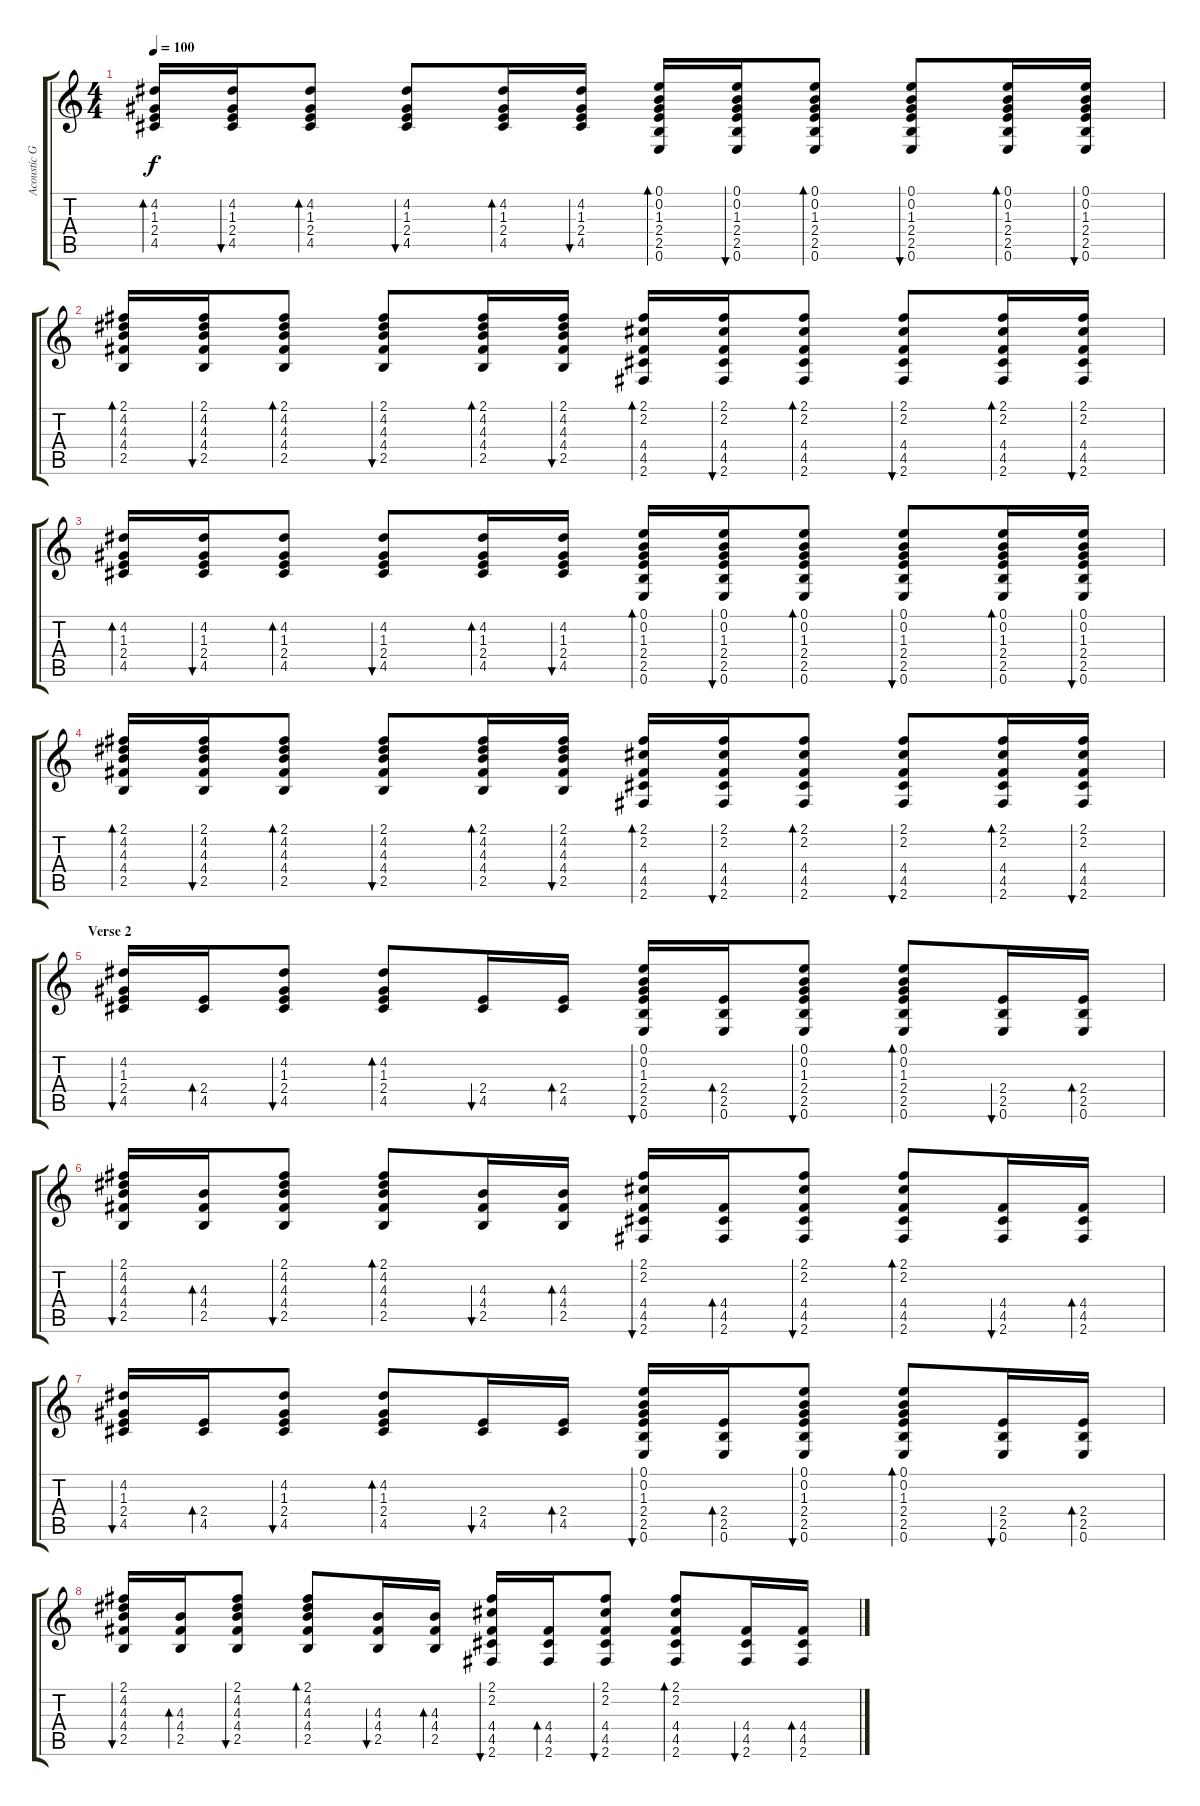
\track ("Acoustic Gtr" "Acoustic G") {instrument acousticguitarsteel}
\staff {score tabs}
\tuning (E4 B3 G3 D3 A2 E2) {hide}
\ts (4 4)
\tempo 100
\clef g2
\ks c
(4.2 1.3 2.4 4.5).16{bd 30 dy f volume 8} (4.2 1.3 2.4 4.5).16{bu 60} (4.2 1.3 2.4 4.5).8{bd 60} (4.2 1.3 2.4 4.5).8{bu 30} (4.2 1.3 2.4 4.5).16{bd 30} (4.2 1.3 2.4 4.5).16{bu 30} (0.1 0.2 1.3 2.4 2.5 0.6).16{bd 30} (0.1 0.2 1.3 2.4 2.5 0.6).16{bu 30} (0.1 0.2 1.3 2.4 2.5 0.6).8{bd 30} (0.1 0.2 1.3 2.4 2.5 0.6).8{bu 30} (0.1 0.2 1.3 2.4 2.5 0.6).16{bd 30} (0.1 0.2 1.3 2.4 2.5 0.6).16{bu 30} |
(2.1 4.2 4.3 4.4 2.5).16{bd 30} (2.1 4.2 4.3 4.4 2.5).16{bu 30} (2.1 4.2 4.3 4.4 2.5).8{bd 30} (2.1 4.2 4.3 4.4 2.5).8{bu 30} (2.1 4.2 4.3 4.4 2.5).16{bd 30} (2.1 4.2 4.3 4.4 2.5).16{bu 30} (2.1 2.2 4.4 4.5 2.6).16{bd 30} (2.1 2.2 4.4 4.5 2.6).16{bu 30} (2.1 2.2 4.4 4.5 2.6).8{bd 30} (2.1 2.2 4.4 4.5 2.6).8{bu 30} (2.1 2.2 4.4 4.5 2.6).16{bd 30} (2.1 2.2 4.4 4.5 2.6).16{bu 30} |
(4.2 1.3 2.4 4.5).16{bd 30} (4.2 1.3 2.4 4.5).16{bu 60} (4.2 1.3 2.4 4.5).8{bd 60} (4.2 1.3 2.4 4.5).8{bu 30} (4.2 1.3 2.4 4.5).16{bd 30} (4.2 1.3 2.4 4.5).16{bu 30} (0.1 0.2 1.3 2.4 2.5 0.6).16{bd 30} (0.1 0.2 1.3 2.4 2.5 0.6).16{bu 30} (0.1 0.2 1.3 2.4 2.5 0.6).8{bd 30} (0.1 0.2 1.3 2.4 2.5 0.6).8{bu 30} (0.1 0.2 1.3 2.4 2.5 0.6).16{bd 30} (0.1 0.2 1.3 2.4 2.5 0.6).16{bu 30} |
(2.1 4.2 4.3 4.4 2.5).16{bd 30} (2.1 4.2 4.3 4.4 2.5).16{bu 30} (2.1 4.2 4.3 4.4 2.5).8{bd 30} (2.1 4.2 4.3 4.4 2.5).8{bu 30} (2.1 4.2 4.3 4.4 2.5).16{bd 30} (2.1 4.2 4.3 4.4 2.5).16{bu 30} (2.1 2.2 4.4 4.5 2.6).16{bd 30} (2.1 2.2 4.4 4.5 2.6).16{bu 30} (2.1 2.2 4.4 4.5 2.6).8{bd 30} (2.1 2.2 4.4 4.5 2.6).8{bu 30} (2.1 2.2 4.4 4.5 2.6).16{bd 30} (2.1 2.2 4.4 4.5 2.6).16{bu 30} |
\section ("" "Verse 2")
(4.2 1.3 2.4 4.5).16{bu 30 volume 5} (2.4 4.5).16{bd 30} (4.2 1.3 2.4 4.5).8{bu 30} (4.2 1.3 2.4 4.5).8{bd 30} (2.4 4.5).16{bu 30} (2.4 4.5).16{bd 30} (0.1 0.2 1.3 2.4 2.5 0.6).16{bu 30} (2.4 2.5 0.6).16{bd 30} (0.1 0.2 1.3 2.4 2.5 0.6).8{bu 30} (0.1 0.2 1.3 2.4 2.5 0.6).8{bd 30} (2.4 2.5 0.6).16{bu 30} (2.4 2.5 0.6).16{bd 30} |
(2.1 4.2 4.3 4.4 2.5).16{bu 30} (4.3 4.4 2.5).16{bd 30} (2.1 4.2 4.3 4.4 2.5).8{bu 30} (2.1 4.2 4.3 4.4 2.5).8{bd 30} (4.3 4.4 2.5).16{bu 30} (4.3 4.4 2.5).16{bd 30} (2.1 2.2 4.4 4.5 2.6).16{bu 30} (4.4 4.5 2.6).16{bd 30} (2.1 2.2 4.4 4.5 2.6).8{bu 30} (2.1 2.2 4.4 4.5 2.6).8{bd 30} (4.4 4.5 2.6).16{bu 30} (4.4 4.5 2.6).16{bd 30} |
(4.2 1.3 2.4 4.5).16{bu 30} (2.4 4.5).16{bd 30} (4.2 1.3 2.4 4.5).8{bu 30} (4.2 1.3 2.4 4.5).8{bd 30} (2.4 4.5).16{bu 30} (2.4 4.5).16{bd 30} (0.1 0.2 1.3 2.4 2.5 0.6).16{bu 30} (2.4 2.5 0.6).16{bd 30} (0.1 0.2 1.3 2.4 2.5 0.6).8{bu 30} (0.1 0.2 1.3 2.4 2.5 0.6).8{bd 30} (2.4 2.5 0.6).16{bu 30} (2.4 2.5 0.6).16{bd 30} |
(2.1 4.2 4.3 4.4 2.5).16{bu 30} (4.3 4.4 2.5).16{bd 30} (2.1 4.2 4.3 4.4 2.5).8{bu 30} (2.1 4.2 4.3 4.4 2.5).8{bd 30} (4.3 4.4 2.5).16{bu 30} (4.3 4.4 2.5).16{bd 30} (2.1 2.2 4.4 4.5 2.6).16{bu 30} (4.4 4.5 2.6).16{bd 30} (2.1 2.2 4.4 4.5 2.6).8{bu 30} (2.1 2.2 4.4 4.5 2.6).8{bd 30} (4.4 4.5 2.6).16{bu 30} (4.4 4.5 2.6).16{bd 30}
